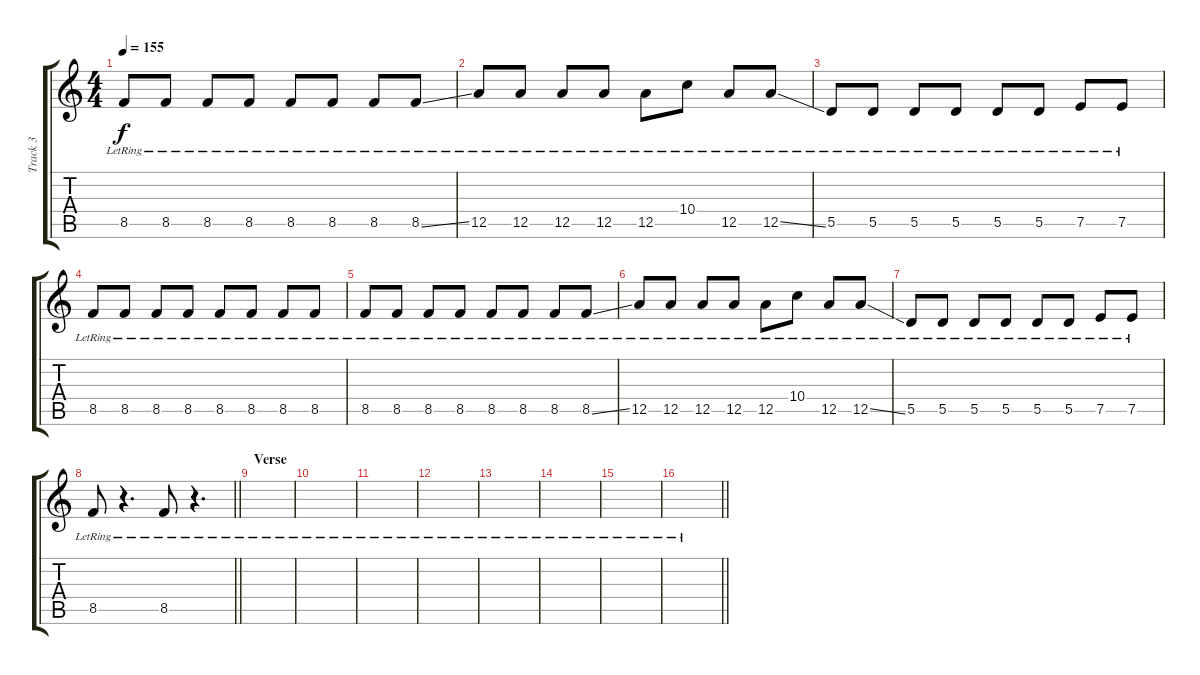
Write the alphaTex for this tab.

\track ("Track 3" "Track 3") {instrument electricguitarjazz}
\staff {score tabs}
\tuning (E4 B3 G3 D3 A2 E2) {hide}
\ts (4 4)
\tempo 155
\clef g2
\ks c
8.5{lr}.8{dy f} 8.5{lr}.8 8.5{lr}.8 8.5{lr}.8 8.5{lr}.8 8.5{lr}.8 8.5{lr}.8 8.5{ss lr}.8 |
12.5{lr}.8 12.5{lr}.8 12.5{lr}.8 12.5{lr}.8 12.5{lr}.8 10.4{lr}.8 12.5{lr}.8 12.5{ss lr}.8 |
5.5{lr}.8 5.5{lr}.8 5.5{lr}.8 5.5{lr}.8 5.5{lr}.8 5.5{lr}.8 7.5{lr}.8 7.5{lr}.8 |
8.5{lr}.8 8.5{lr}.8 8.5{lr}.8 8.5{lr}.8 8.5{lr}.8 8.5{lr}.8 8.5{lr}.8 8.5{lr}.8 |
8.5{lr}.8 8.5{lr}.8 8.5{lr}.8 8.5{lr}.8 8.5{lr}.8 8.5{lr}.8 8.5{lr}.8 8.5{ss lr}.8 |
12.5{lr}.8 12.5{lr}.8 12.5{lr}.8 12.5{lr}.8 12.5{lr}.8 10.4{lr}.8 12.5{lr}.8 12.5{ss lr}.8 |
5.5{lr}.8 5.5{lr}.8 5.5{lr}.8 5.5{lr}.8 5.5{lr}.8 5.5{lr}.8 7.5{lr}.8 7.5{lr}.8 |
\barLineRight lightlight
8.5{lr}.8 r.4{d} 8.5{lr}.8 r.4{d} |
\section ("" "Verse")
|
|
|
|
|
|
|
\barLineRight lightlight
